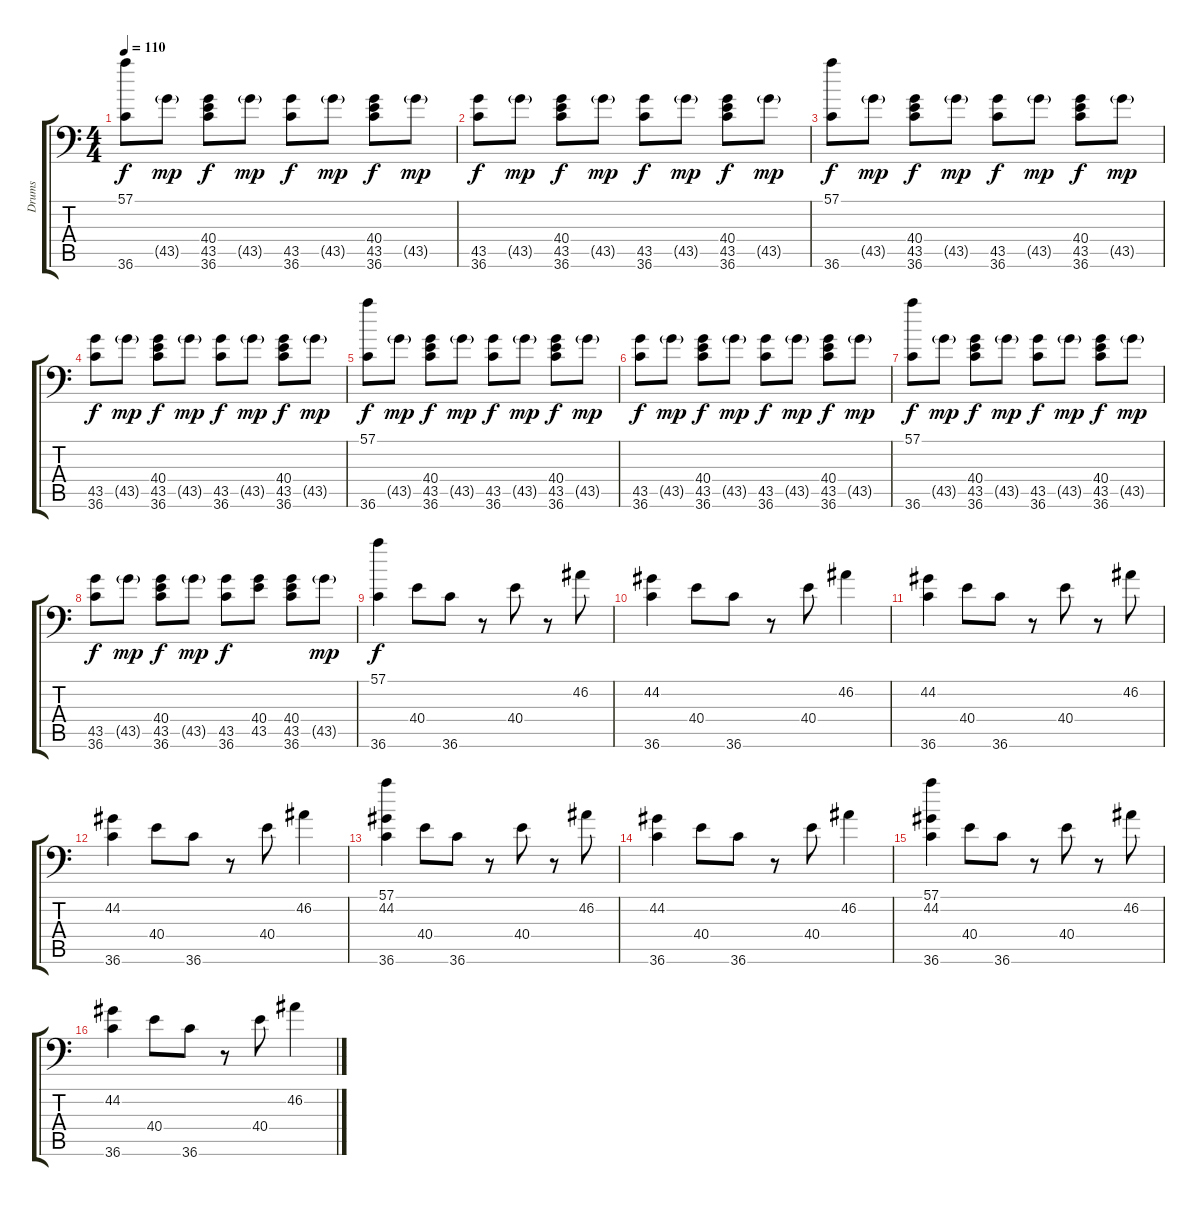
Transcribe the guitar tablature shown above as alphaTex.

\track ("Drums" "Drums") {instrument acousticgrandpiano}
\staff {score tabs}
\tuning (C-1 C-1 C-1 C-1 C-1 C-1) {hide}
\ts (4 4)
\tempo 110
\clef f4
\ks c
(57.1 36.6).8{dy f} 43.5{g}.8{dy mp} (40.4 43.5 36.6).8{dy f} 43.5{g}.8{dy mp} (43.5 36.6).8{dy f} 43.5{g}.8{dy mp} (40.4 43.5 36.6).8{dy f} 43.5{g}.8{dy mp} |
(43.5 36.6).8{dy f} 43.5{g}.8{dy mp} (40.4 43.5 36.6).8{dy f} 43.5{g}.8{dy mp} (43.5 36.6).8{dy f} 43.5{g}.8{dy mp} (40.4 43.5 36.6).8{dy f} 43.5{g}.8{dy mp} |
(57.1 36.6).8{dy f} 43.5{g}.8{dy mp} (40.4 43.5 36.6).8{dy f} 43.5{g}.8{dy mp} (43.5 36.6).8{dy f} 43.5{g}.8{dy mp} (40.4 43.5 36.6).8{dy f} 43.5{g}.8{dy mp} |
(43.5 36.6).8{dy f} 43.5{g}.8{dy mp} (40.4 43.5 36.6).8{dy f} 43.5{g}.8{dy mp} (43.5 36.6).8{dy f} 43.5{g}.8{dy mp} (40.4 43.5 36.6).8{dy f} 43.5{g}.8{dy mp} |
(57.1 36.6).8{dy f} 43.5{g}.8{dy mp} (40.4 43.5 36.6).8{dy f} 43.5{g}.8{dy mp} (43.5 36.6).8{dy f} 43.5{g}.8{dy mp} (40.4 43.5 36.6).8{dy f} 43.5{g}.8{dy mp} |
(43.5 36.6).8{dy f} 43.5{g}.8{dy mp} (40.4 43.5 36.6).8{dy f} 43.5{g}.8{dy mp} (43.5 36.6).8{dy f} 43.5{g}.8{dy mp} (40.4 43.5 36.6).8{dy f} 43.5{g}.8{dy mp} |
(57.1 36.6).8{dy f} 43.5{g}.8{dy mp} (40.4 43.5 36.6).8{dy f} 43.5{g}.8{dy mp} (43.5 36.6).8{dy f} 43.5{g}.8{dy mp} (40.4 43.5 36.6).8{dy f} 43.5{g}.8{dy mp} |
(43.5 36.6).8{dy f} 43.5{g}.8{dy mp} (40.4 43.5 36.6).8{dy f} 43.5{g}.8{dy mp} (43.5 36.6).8{dy f} (40.4 43.5).8 (40.4 43.5 36.6).8 43.5{g}.8{dy mp} |
(57.1 36.6).4{dy f} 40.4.8 36.6.8 r.8 40.4.8 r.8 46.2.8 |
(44.2 36.6).4 40.4.8 36.6.8 r.8 40.4.8 46.2.4 |
(44.2 36.6).4 40.4.8 36.6.8 r.8 40.4.8 r.8 46.2.8 |
(44.2 36.6).4 40.4.8 36.6.8 r.8 40.4.8 46.2.4 |
(57.1 44.2 36.6).4 40.4.8 36.6.8 r.8 40.4.8 r.8 46.2.8 |
(44.2 36.6).4 40.4.8 36.6.8 r.8 40.4.8 46.2.4 |
(57.1 44.2 36.6).4 40.4.8 36.6.8 r.8 40.4.8 r.8 46.2.8 |
(44.2 36.6).4 40.4.8 36.6.8 r.8 40.4.8 46.2.4
